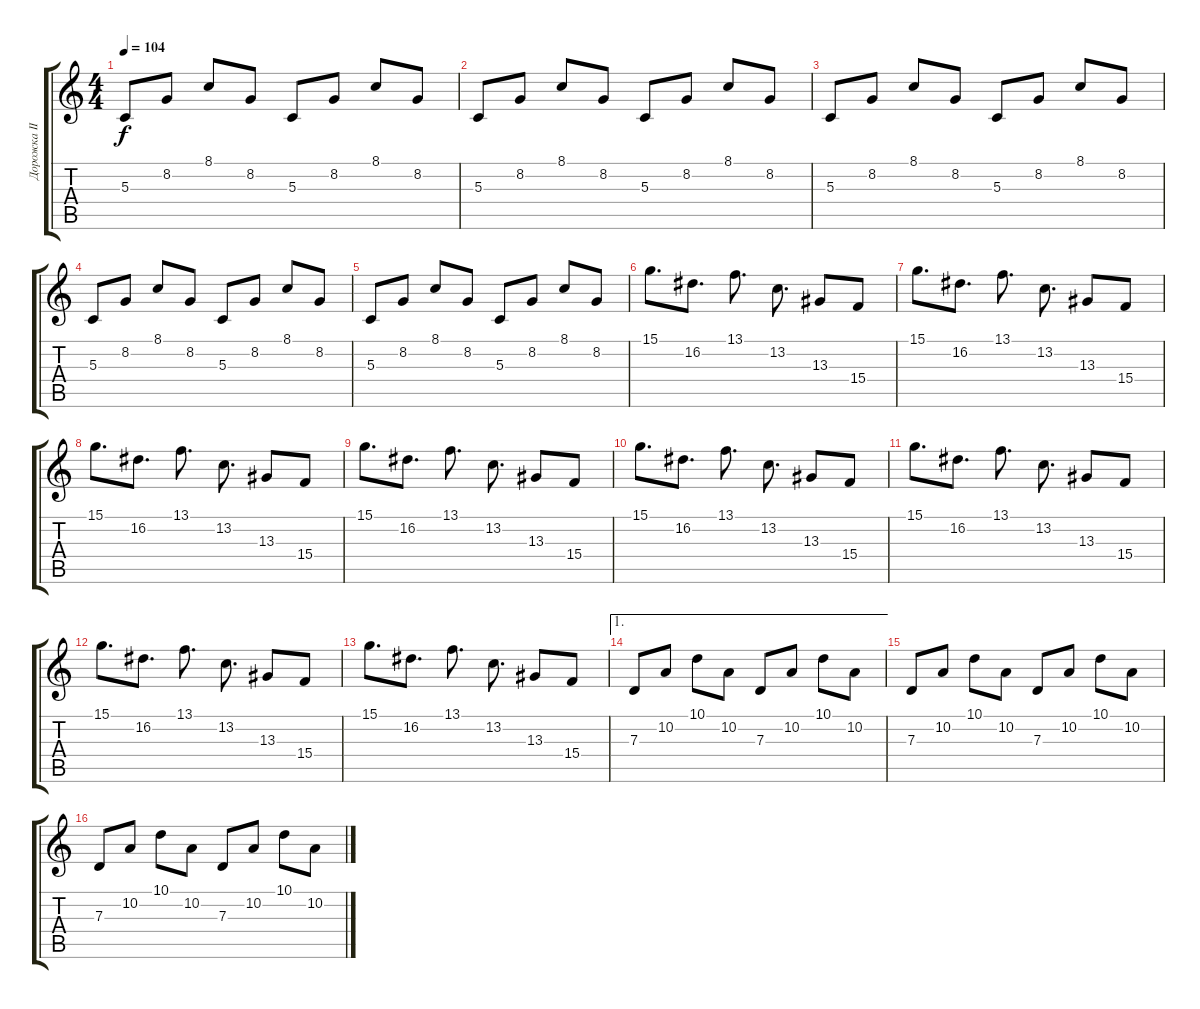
\track ("Дорожка III" "Дорожка II") {instrument lead1square}
\staff {score tabs}
\tuning (E4 B3 G3 D3 A2 E2) {hide}
\ts (4 4)
\tempo 104
\clef g2
\ks c
5.3.8{dy f} 8.2.8 8.1.8 8.2.8 5.3.8 8.2.8 8.1.8 8.2.8 |
5.3.8 8.2.8 8.1.8 8.2.8 5.3.8 8.2.8 8.1.8 8.2.8 |
5.3.8 8.2.8 8.1.8 8.2.8 5.3.8 8.2.8 8.1.8 8.2.8 |
5.3.8 8.2.8 8.1.8 8.2.8 5.3.8 8.2.8 8.1.8 8.2.8 |
5.3.8 8.2.8 8.1.8 8.2.8 5.3.8 8.2.8 8.1.8 8.2.8 |
15.1.8{d} 16.2.8{d} 13.1.8{d} 13.2.8{d} 13.3.8 15.4.8 |
15.1.8{d} 16.2.8{d} 13.1.8{d} 13.2.8{d} 13.3.8 15.4.8 |
15.1.8{d} 16.2.8{d} 13.1.8{d} 13.2.8{d} 13.3.8 15.4.8 |
15.1.8{d} 16.2.8{d} 13.1.8{d} 13.2.8{d} 13.3.8 15.4.8 |
15.1.8{d} 16.2.8{d} 13.1.8{d} 13.2.8{d} 13.3.8 15.4.8 |
15.1.8{d} 16.2.8{d} 13.1.8{d} 13.2.8{d} 13.3.8 15.4.8 |
15.1.8{d} 16.2.8{d} 13.1.8{d} 13.2.8{d} 13.3.8 15.4.8 |
15.1.8{d} 16.2.8{d} 13.1.8{d} 13.2.8{d} 13.3.8 15.4.8 |
\ae 1
7.3.8 10.2.8 10.1.8 10.2.8 7.3.8 10.2.8 10.1.8 10.2.8 |
7.3.8 10.2.8 10.1.8 10.2.8 7.3.8 10.2.8 10.1.8 10.2.8 |
7.3.8 10.2.8 10.1.8 10.2.8 7.3.8 10.2.8 10.1.8 10.2.8
